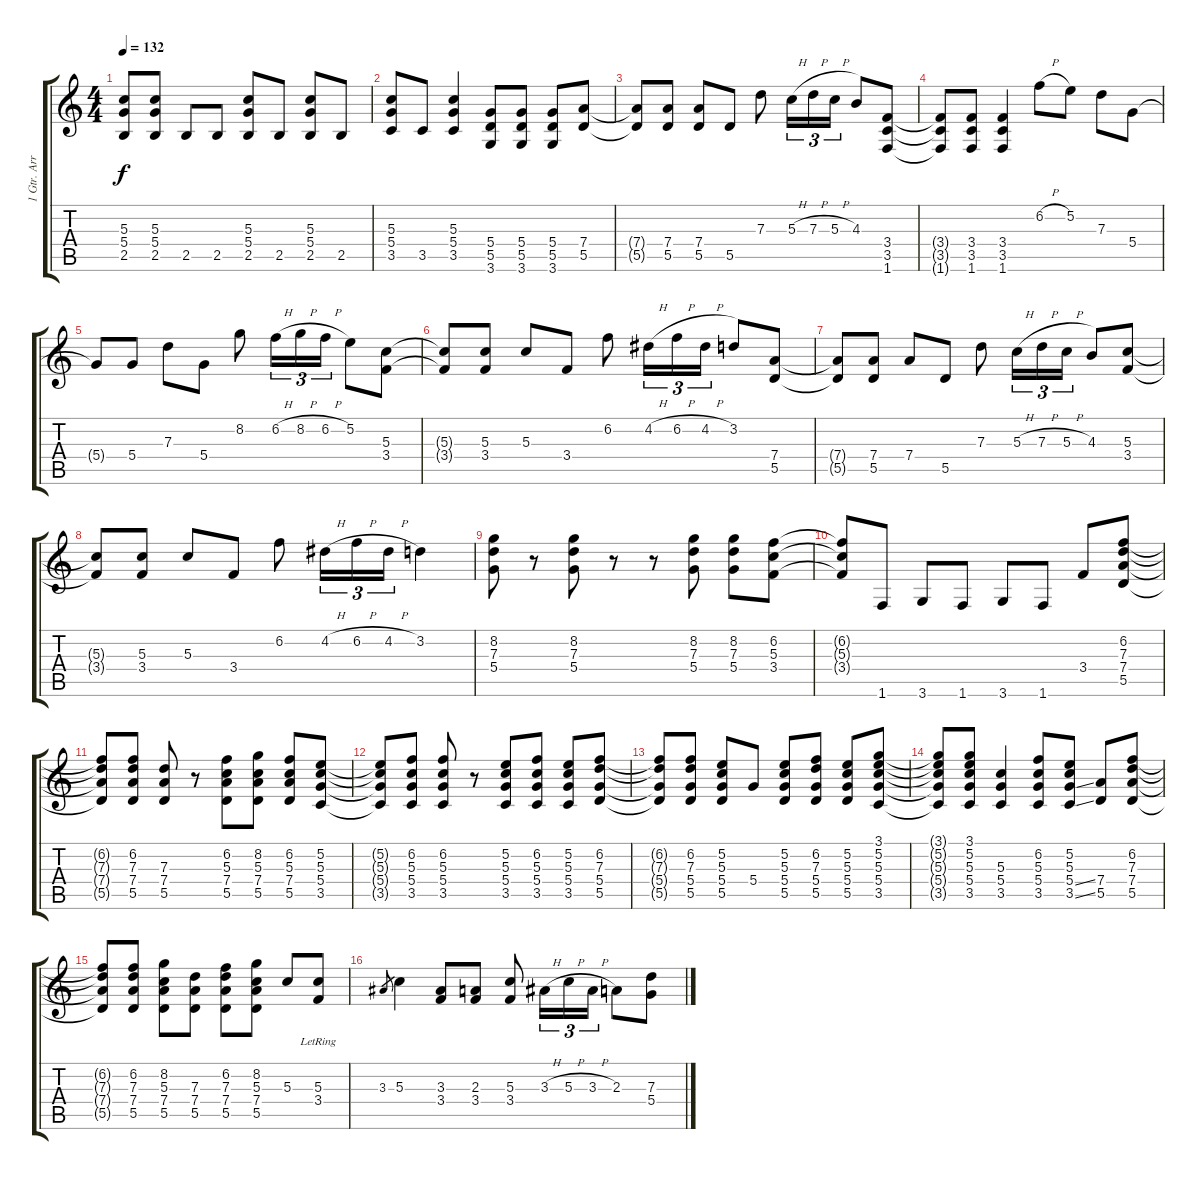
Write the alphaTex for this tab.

\track ("1 Gtr. Arr." "1 Gtr. Arr") {instrument overdrivenguitar}
\staff {score tabs}
\tuning (E4 B3 G3 D3 A2 E2) {hide}
\ts (4 4)
\tempo 132
\clef g2
\ks c
(5.3{t} 5.4{t} 2.5{t}).8{dy f} (5.3 5.4 2.5).8 2.5.8 2.5.8 (5.3 5.4 2.5).8 2.5.8 (5.3 5.4 2.5).8 2.5.8 |
(5.3 5.4 3.5).8 3.5.8 (5.3 5.4 3.5).4 (5.4 5.5 3.6).8 (5.4 5.5 3.6).8 (5.4 5.5 3.6).8 (7.4 5.5).8 |
(7.4{t} 5.5{t}).8 (7.4 5.5).8 (7.4 5.5).8 5.5.8 7.3.8 5.3{h}.16{tu (3 2)} 7.3{h}.16{tu (3 2)} 5.3{h}.16{tu (3 2)} 4.3.8 (3.4 3.5 1.6).8 |
(3.4{t} 3.5{t} 1.6{t}).8 (3.4 3.5 1.6).8 (3.4 3.5 1.6).4 6.2{h}.8 5.2.8 7.3.8 5.4.8 |
5.4{t}.8 5.4.8 7.3.8 5.4.8 8.2.8 6.2{h}.16{tu (3 2)} 8.2{h}.16{tu (3 2)} 6.2{h}.16{tu (3 2)} 5.2.8 (5.3 3.4).8 |
(5.3{t} 3.4{t}).8 (5.3 3.4).8 5.3.8 3.4.8 6.2.8 4.2{h}.16{tu (3 2)} 6.2{h}.16{tu (3 2)} 4.2{h}.16{tu (3 2)} 3.2.8 (7.4 5.5).8 |
(7.4{t} 5.5{t}).8 (7.4 5.5).8 7.4.8 5.5.8 7.3.8 5.3{h}.16{tu (3 2)} 7.3{h}.16{tu (3 2)} 5.3{h}.16{tu (3 2)} 4.3.8 (5.3 3.4).8 |
(5.3{t} 3.4{t}).8 (5.3 3.4).8 5.3.8 3.4.8 6.2.8 4.2{h}.16{tu (3 2)} 6.2{h}.16{tu (3 2)} 4.2{h}.16{tu (3 2)} 3.2.4 |
(8.2 7.3 5.4).8 r.8 (8.2 7.3 5.4).8 r.8 r.8 (8.2 7.3 5.4).8 (8.2 7.3 5.4).8 (6.2 5.3 3.4).8 |
(6.2{t} 5.3{t} 3.4{t}).8 1.6.8 3.6.8 1.6.8 3.6.8 1.6.8 3.4.8 (6.2 7.3 7.4 5.5).8 |
(6.2{t} 7.3{t} 7.4{t} 5.5{t}).8 (6.2 7.3 7.4 5.5).8 (7.3 7.4 5.5).8 r.8 (6.2 5.3 7.4 5.5).8 (8.2 5.3 7.4 5.5).8 (6.2 5.3 7.4 5.5).8 (5.2 5.3 5.4 3.5).8 |
(5.2{t} 5.3{t} 5.4{t} 3.5{t}).8 (6.2 5.3 5.4 3.5).8 (6.2 5.3 5.4 3.5).8 r.8 (5.2 5.3 5.4 3.5).8 (6.2 5.3 5.4 3.5).8 (5.2 5.3 5.4 3.5).8 (6.2 7.3 5.4 5.5).8 |
(6.2{t} 7.3{t} 5.4{t} 5.5{t}).8 (6.2 7.3 5.4 5.5).8 (5.2 5.3 5.4 5.5).8 5.4.8 (5.2 5.3 5.4 5.5).8 (6.2 7.3 5.4 5.5).8 (5.2 5.3 5.4 5.5).8 (3.1 5.2 5.3 5.4 3.5).8 |
(3.1{t} 5.2{t} 5.3{t} 5.4{t} 3.5{t}).8 (3.1 5.2 5.3 5.4 3.5).8 (5.3 5.4 3.5).4 (6.2 5.3 5.4 3.5).8 (5.2 5.3 5.4{ss} 3.5{ss}).8 (7.4 5.5).8 (6.2 7.3 7.4 5.5).8 |
(6.2{t} 7.3{t} 7.4{t} 5.5{t}).8 (6.2 7.3 7.4 5.5).8 (8.2 5.3 7.4 5.5).8 (7.3 7.4 5.5).8 (6.2 7.3 7.4 5.5).8 (8.2 5.3 7.4 5.5).8 5.3.8 (5.3 3.4{lr}).8 |
3.3.8{gr} 5.3.4 (3.3 3.4).8 (2.3 3.4).8 (5.3 3.4).8 3.3{h}.16{tu (3 2)} 5.3{h}.16{tu (3 2)} 3.3{h}.16{tu (3 2)} 2.3.8 (7.3 5.4).8
